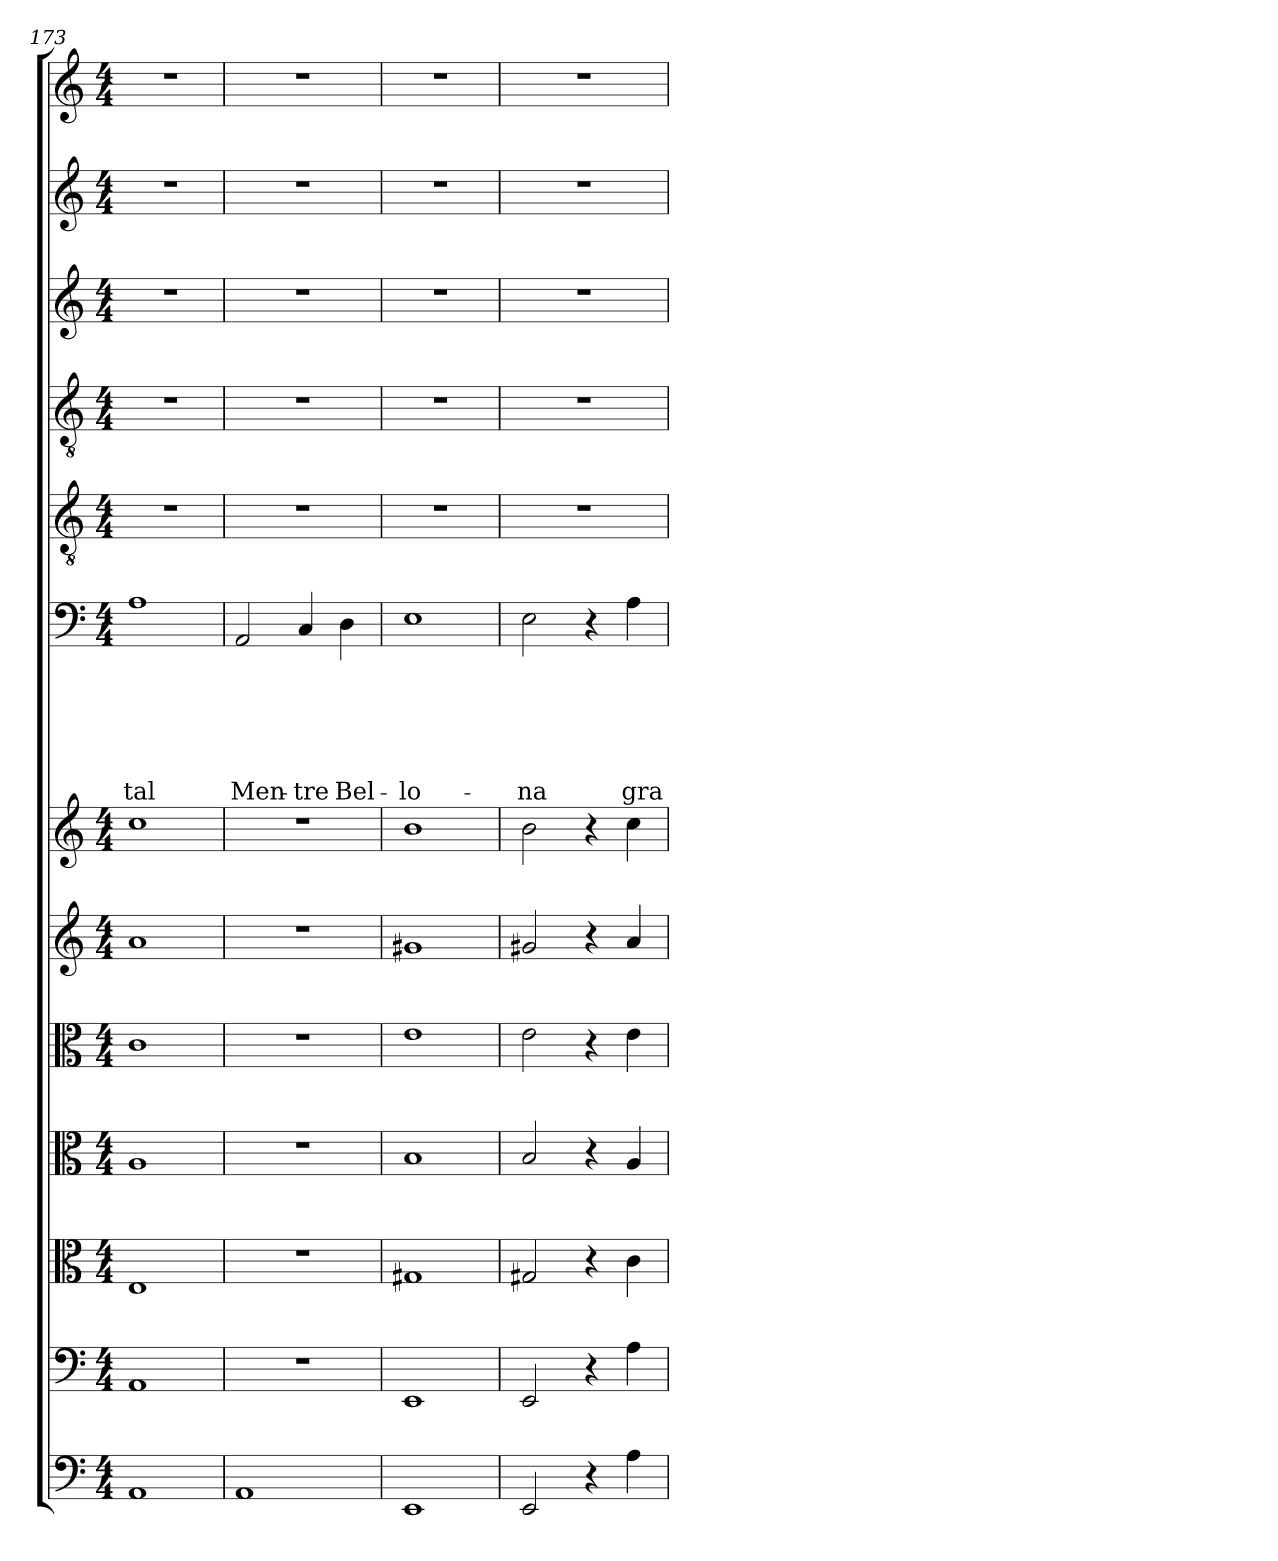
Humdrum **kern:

**kern	**kern	**kern	**kern	**kern	**kern	**kern	**kern	**text	**text	**text	**text	**text	**text	**kern	**kern	**kern	**kern	**kern
*part13	*part12	*part11	*part10	*part9	*part8	*part7	*part6	*part6	*part6	*part6	*part6	*part6	*part6	*part5	*part4	*part3	*part2	*part1
*staff13	*staff12	*staff11	*staff10	*staff9	*staff8	*staff7	*staff6	*staff6	*staff6	*staff6	*staff6	*staff6	*staff6	*staff5	*staff4	*staff3	*staff2	*staff1
*clefF4	*clefF4	*clefC3	*clefC3	*clefC3	*clefG2	*clefG2	*clefF4	*	*	*	*	*	*	*clefGv2	*clefGv2	*clefG2	*clefG2	*clefG2
*k[]	*k[]	*k[]	*k[]	*k[]	*k[]	*k[]	*k[]	*	*	*	*	*	*	*k[]	*k[]	*k[]	*k[]	*k[]
*C:	*C:	*C:	*C:	*C:	*C:	*C:	*C:	*	*	*	*	*	*	*C:	*C:	*C:	*C:	*C:
*M4/4	*M4/4	*M4/4	*M4/4	*M4/4	*M4/4	*M4/4	*M4/4	*	*	*	*	*	*	*M4/4	*M4/4	*M4/4	*M4/4	*M4/4
=173	=173	=173	=173	=173	=173	=173	=173	=173	=173	=173	=173	=173	=173	=173	=173	=173	=173	=173
!	!	!	!	!	!	!	!	!	!	!	!	!	!LO:LY:b	!	!	!	!	!
1AA	1AA	1E	1A	1c	1a	1cc	1A	.	.	.	.	.	-tal	1r	1r	1r	1r	1r
!!LO:PB:g=z
=174	=174	=174	=174	=174	=174	=174	=174	=174	=174	=174	=174	=174	=174	=174	=174	=174	=174	=174
!	!	!	!	!	!	!	!	!	!	!	!	!	!LO:LY:b	!	!	!	!	!
1AA	1r	1r	1r	1r	1r	1r	2AA/	.	.	.	.	.	Men-	1r	1r	1r	1r	1r
!	!	!	!	!	!	!	!	!	!	!	!	!	!LO:LY:b	!	!	!	!	!
.	.	.	.	.	.	.	4C/	.	.	.	.	.	-tre	.	.	.	.	.
!	!	!	!	!	!	!	!	!	!	!	!	!	!LO:LY:b	!	!	!	!	!
.	.	.	.	.	.	.	4D\	.	.	.	.	.	Bel-	.	.	.	.	.
=175	=175	=175	=175	=175	=175	=175	=175	=175	=175	=175	=175	=175	=175	=175	=175	=175	=175	=175
!	!	!	!	!	!	!	!	!	!	!	!	!	!LO:LY:b	!	!	!	!	!
1EE	1EE	1G#X	1B	1e	1g#X	1b	1E	.	.	.	.	.	-lo-	1r	1r	1r	1r	1r
=176	=176	=176	=176	=176	=176	=176	=176	=176	=176	=176	=176	=176	=176	=176	=176	=176	=176	=176
!	!	!	!	!	!	!	!	!	!	!	!	!	!LO:LY:b	!	!	!	!	!
2EE/	2EE/	2G#X/	2B/	2e\	2g#X/	2b\	2E\	.	.	.	.	.	-na	1r	1r	1r	1r	1r
4r	4r	4r	4r	4r	4r	4r	4r	.	.	.	.	.	.	.	.	.	.	.
!	!	!	!	!	!	!	!	!	!	!	!	!	!LO:LY:b	!	!	!	!	!
4A\	4A\	4c\	4A/	4e\	4a/	4cc\	4A\	.	.	.	.	.	gra-	.	.	.	.	.
=	=	=	=	=	=	=	=	=	=	=	=	=	=	=	=	=	=	=
*-	*-	*-	*-	*-	*-	*-	*-	*-	*-	*-	*-	*-	*-	*-	*-	*-	*-	*-
